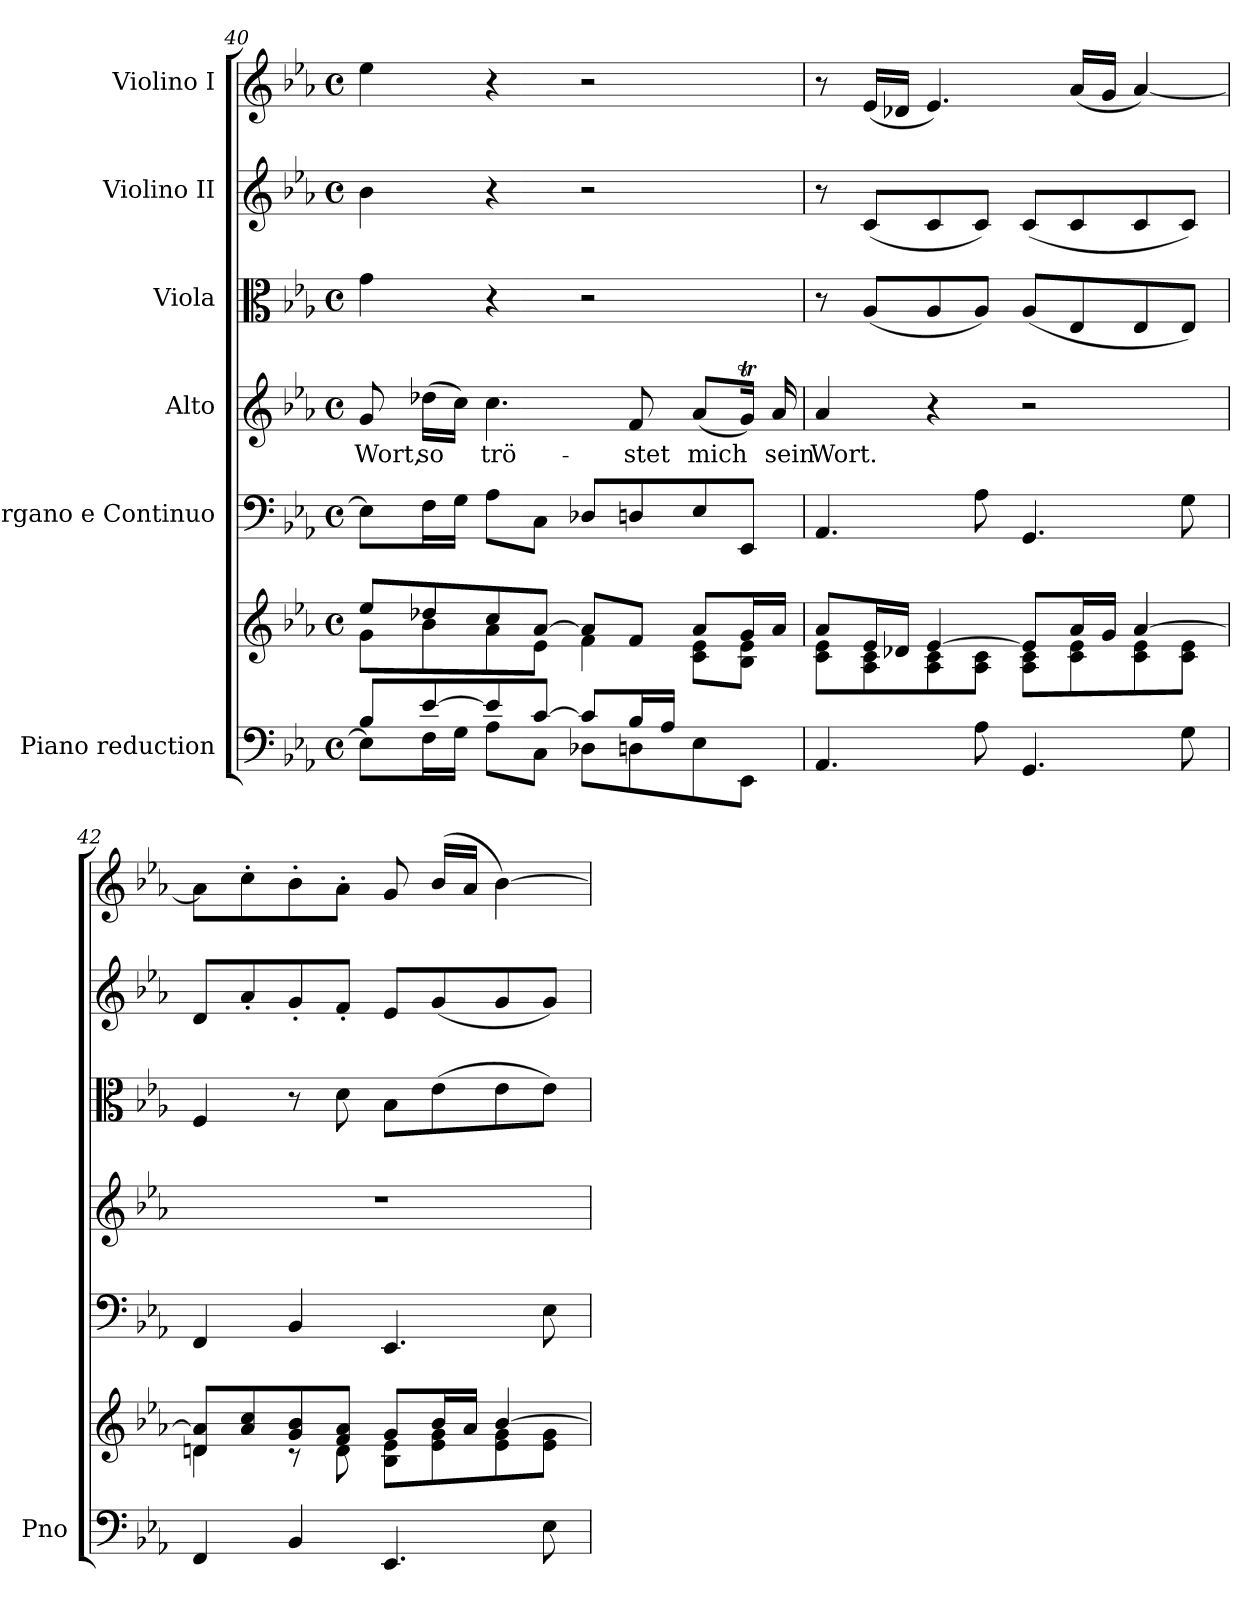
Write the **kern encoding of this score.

**kern	**kern	**kern	**kern	**text	**kern	**kern	**kern
*part6	*part6	*part5	*part4	*part4	*part3	*part2	*part1
*staff7	*staff6	*staff5	*staff4	*staff4	*staff3	*staff2	*staff1
*I"Piano reduction	*	*I"Organo e Continuo	*I"Alto	*	*I"Viola	*I"Violino II	*I"Violino I
*I'Pno	*	*	*	*	*	*	*
*clefF4	*clefG2	*clefF4	*clefG2	*	*clefC3	*clefG2	*clefG2
*k[b-e-a-]	*k[b-e-a-]	*k[b-e-a-]	*k[b-e-a-]	*	*k[b-e-a-]	*k[b-e-a-]	*k[b-e-a-]
*M4/4	*M4/4	*M4/4	*M4/4	*	*M4/4	*M4/4	*M4/4
*met(c)	*met(c)	*met(c)	*met(c)	*	*met(c)	*met(c)	*met(c)
=40	=40	=40	=40	=40	=40	=40	=40
*^	*^	*	*	*	*	*	*
!	!	!	!	!	!	!LO:LY:b	!	!	!
8B-/L	8E-\L]	8ee-/L	8g\L	8E-\L]	8g/	Wort,	4g\	4b-\	4ee-\
!	!	!	!	!	!	!LO:LY:b	!	!	!
[8e-/	16F\L	8dd-X/	8b-\	16F\L	(16dd-X\LL	so	.	.	.
.	16G\JJ	.	.	16G\JJ	16cc\JJ)	.	.	.	.
!	!	!	!	!	!	!LO:LY:b	!	!	!
8e-/]	8A-\L	8cc/	8a-\	8A-\L	4.cc\	trö-	4r	4r	4r
[8c/J	8C\J	[8a-/J	8e-\J	8C\J	.	.	.	.	.
8c/L]	8D-X\L	8a-/L]	4f\	8D-X/L	.	.	2r	2r	2r
!	!	!	!	!	!	!LO:LY:b	!	!	!
16B-/L	8Dn\	8f/J	.	8Dn/	8f/	-stet	.	.	.
16A-/JJ	.	.	.	.	.	.	.	.	.
!	!	!	!	!	!	!LO:LY:b	!	!	!
4ryy	8E-\	8a-/L	8c\ 8e-\L	8E-/	(8a-/L	mich	.	.	.
.	8EE-\J	16g/L	8B-\ 8e-\J	8EE-/J	16gt/Jk)	.	.	.	.
!	!	!	!	!	!	!LO:LY:b	!	!	!
.	.	16a-/JJ	.	.	16a-/	sein	.	.	.
*v	*v	*	*	*	*	*	*	*	*
!!LO:LB:g=z
=41	=41	=41	=41	=41	=41	=41	=41	=41
!	!	!	!	!	!LO:LY:b	!	!	!
4.AA-/	8a-/L	8c\ 8e-\L	4.AA-/	4a-/	Wort.	8r	8r	8r
.	16e-/L	8A-\ 8c\	.	.	.	(8A-/L	(8c/L	(16e-/LL
.	16d-X/JJ	.	.	.	.	.	.	16d-X/JJ
.	[4e-/	8A-\ 8c\	.	4r	.	8A-/	8c/	4.e-/)
8A-\	.	8A-\ 8c\J	8A-\	.	.	8A-/J)	8c/J)	.
4.GG/	8e-/L]	8A-\ 8c\L	4.GG/	2r	.	(8A-/L	(8c/L	.
.	16a-/L	8c\ 8e-\	.	.	.	8E-/	8c/	(16a-/LL
.	16g/JJ	.	.	.	.	.	.	16g/JJ
.	[4a-/	8c\ 8e-\	.	.	.	8E-/	8c/	[4a-/)
8G\	.	8c\ 8e-\J	8G\	.	.	8E-/J)	8c/J)	.
=42	=42	=42	=42	=42	=42	=42	=42	=42
4FF/	8d/ 8a-/]L	4dn\	4FF/	1r	.	4F/	8d/L	8a-\L]
.	8a-/ 8cc/	.	.	.	.	.	8a-'/	8cc'\
4BB-/	8g/ 8b-/	8r	4BB-/	.	.	8r	8g'/	8b-'\
.	8f/ 8a-/J	8d\	.	.	.	8d\	8f'/J	8a-'\J
4.EE-/	8g/L	8B-\ 8e-\L	4.EE-/	.	.	8B-\L	8e-/L	8g/
.	16b-/L	8e-\ 8g\	.	.	.	(8e-\	(8g/	(16b-/LL
.	16a-/JJ	.	.	.	.	.	.	16a-/JJ
.	[4b-/	8e-\ 8g\	.	.	.	8e-\	8g/	[4b-\)
8E-\	.	8e-\ 8g\J	8E-\	.	.	8e-\J)	8g/J)	.
*	*v	*v	*	*	*	*	*	*
=	=	=	=	=	=	=	=
*-	*-	*-	*-	*-	*-	*-	*-
